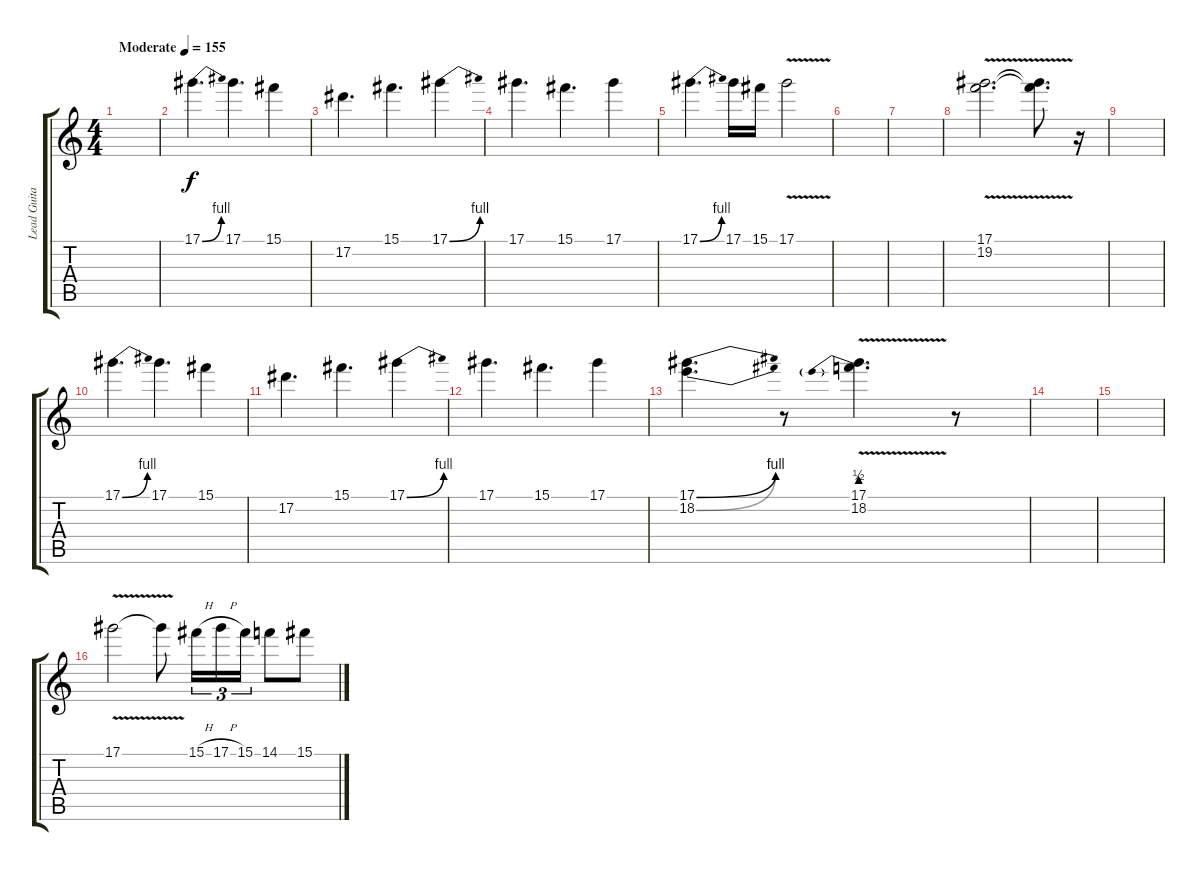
\track ("Lead Guitar 2" "Lead Guita") {instrument overdrivenguitar}
\staff {score tabs}
\tuning (Eb4 Bb3 Gb3 Db3 Ab2 Eb2) {hide}
\ts (4 4)
\tempo (155 "Moderate")
\clef g2
\ks c
|
17.1{be (bend 0 0 60 4)}.4{d} 17.1.4{d} 15.1.4 |
17.2.4{d} 15.1.4{d} 17.1{be (bend 0 0 60 4)}.4 |
17.1.4{d} 15.1.4{d} 17.1.4 |
17.1{be (bend 0 0 60 4)}.4{d} 17.1.16 15.1.16 17.1{v}.2 |
|
|
(17.1{v} 19.2{v}).2{d} (17.1{t} 19.2{t}).8{d} r.16 |
|
17.1{be (bend 0 0 60 4)}.4{d} 17.1.4{d} 15.1.4 |
17.2.4{d} 15.1.4{d} 17.1{be (bend 0 0 60 4)}.4 |
17.1.4{d} 15.1.4{d} 17.1.4 |
(17.1{be (bend 0 0 60 4)} 18.2{be (bend 0 0 60 4)}).4{d} r.8 (17.1 18.2{be (prebend 0 2 60 2) v}).4{d} r.8 |
|
|
17.1{v}.2 17.1{t}.8 15.1{h}.16{tu (3 2)} 17.1{h}.16{tu (3 2)} 15.1.16{tu (3 2)} 14.1.8 15.1.8
